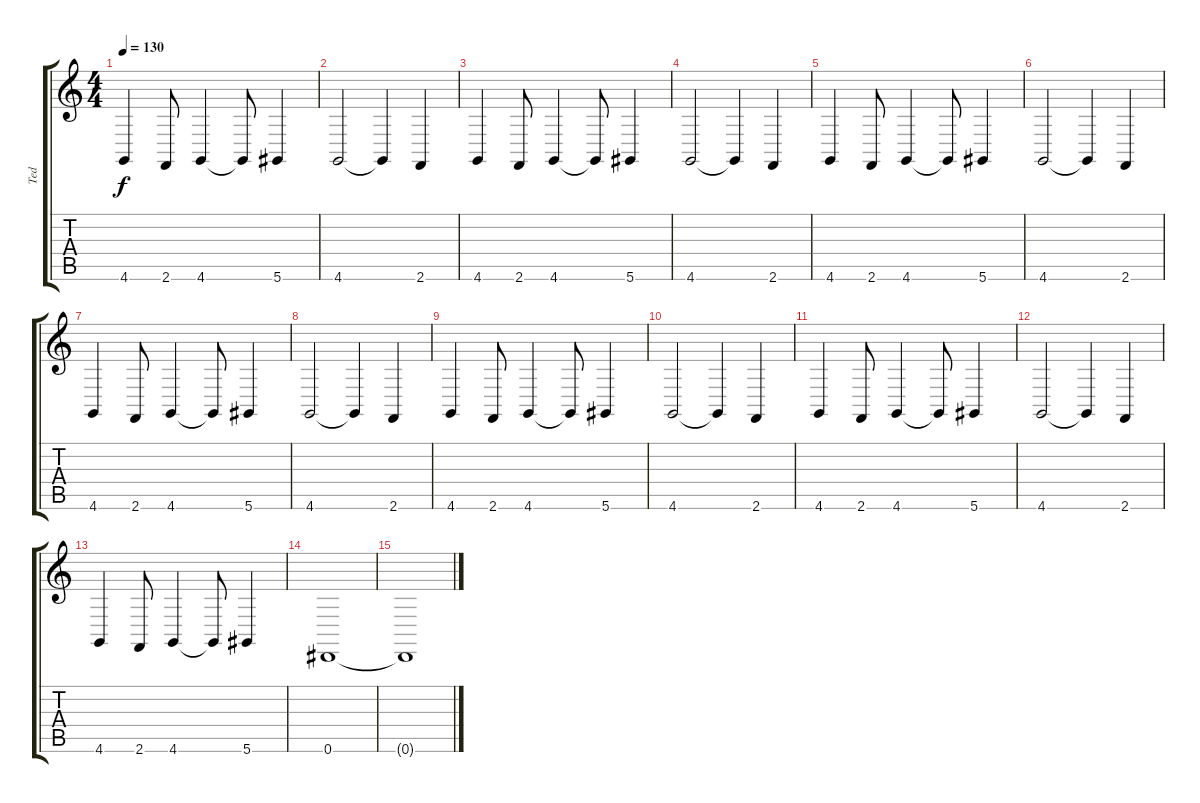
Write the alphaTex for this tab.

\track ("Ted" "Ted") {instrument synthbrass1}
\staff {score tabs}
\tuning (Eb4 Bb3 Gb3 Db3 Ab2 Eb2) {hide}
\ts (4 4)
\tempo 130
\clef g2
\ks c
4.6.4{dy f} 2.6.8 4.6.4 4.6{t}.8 5.6.4 |
4.6.2 4.6{t}.4 2.6.4 |
4.6.4 2.6.8 4.6.4 4.6{t}.8 5.6.4 |
4.6.2 4.6{t}.4 2.6.4 |
4.6.4 2.6.8 4.6.4 4.6{t}.8 5.6.4 |
4.6.2 4.6{t}.4 2.6.4 |
4.6.4 2.6.8 4.6.4 4.6{t}.8 5.6.4 |
4.6.2 4.6{t}.4 2.6.4 |
4.6.4 2.6.8 4.6.4 4.6{t}.8 5.6.4 |
4.6.2 4.6{t}.4 2.6.4 |
4.6.4 2.6.8 4.6.4 4.6{t}.8 5.6.4 |
4.6.2 4.6{t}.4 2.6.4 |
4.6.4 2.6.8 4.6.4 4.6{t}.8 5.6.4 |
0.6.1 |
0.6{t}.1
